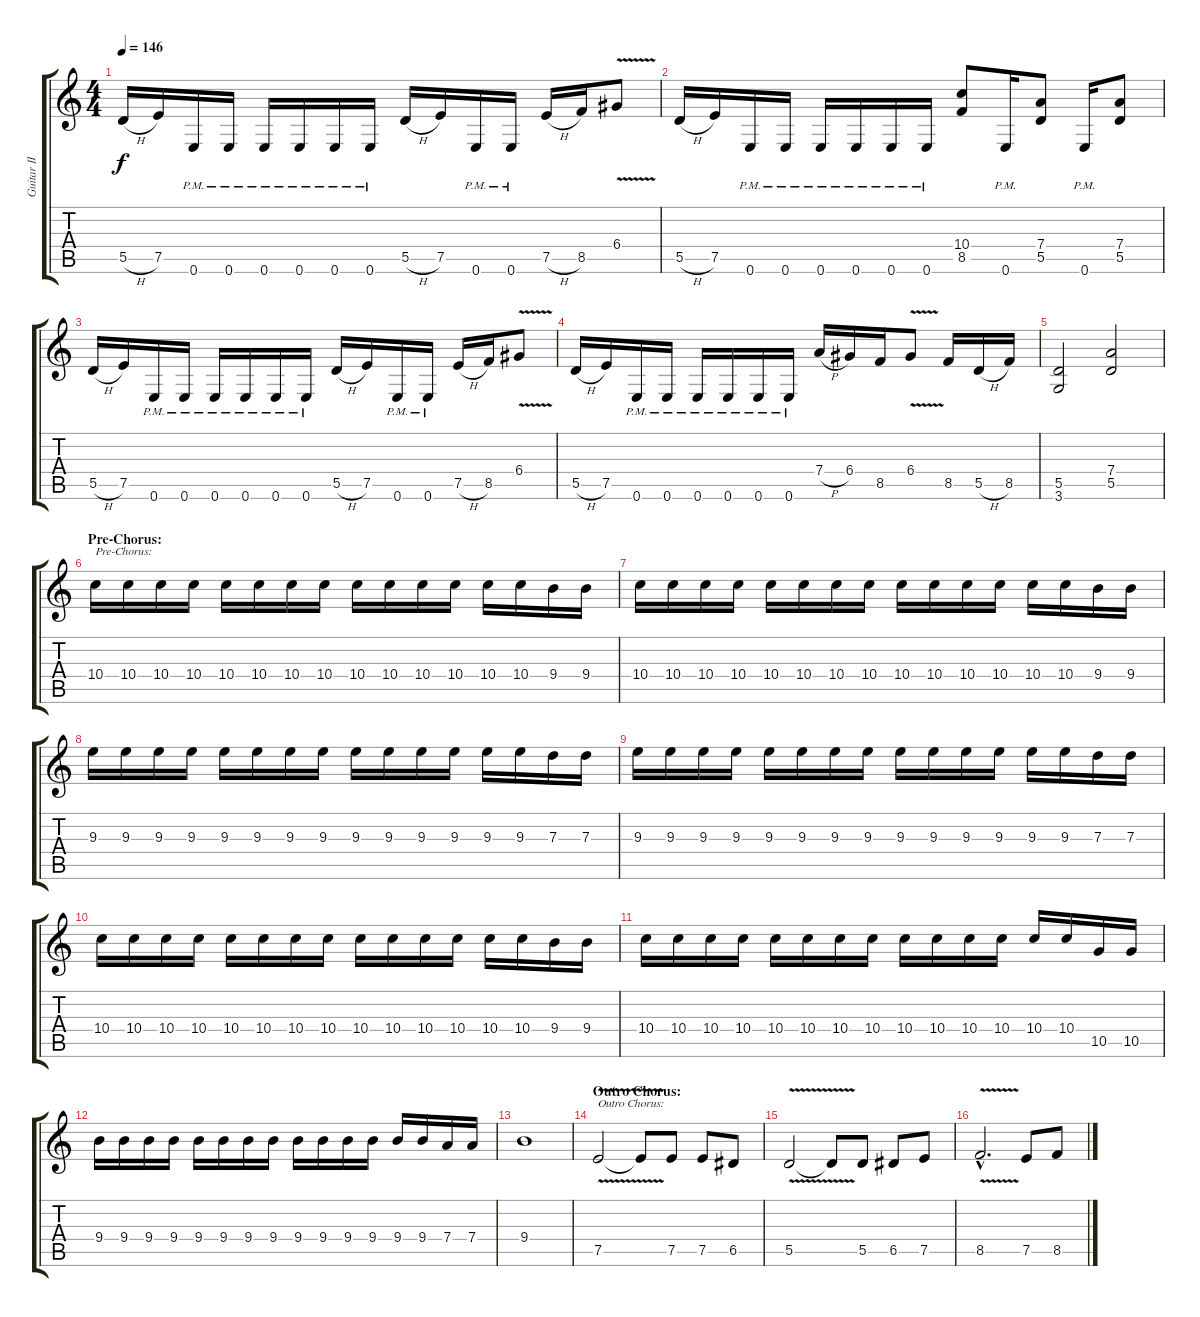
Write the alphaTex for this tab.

\track ("Guitar II" "Guitar II") {instrument distortionguitar}
\staff {score tabs}
\tuning (E4 B3 G3 D3 A2 E2) {hide}
\ts (4 4)
\tempo 146
\clef g2
\ks c
5.5{h}.16{dy f} 7.5.16 0.6{pm}.16 0.6{pm}.16 0.6{pm}.16 0.6{pm}.16 0.6{pm}.16 0.6{pm}.16 5.5{h}.16 7.5.16 0.6{pm}.16 0.6{pm}.16 7.5{h}.16 8.5.16 6.4{v}.8 |
5.5{h}.16 7.5.16 0.6{pm}.16 0.6{pm}.16 0.6{pm}.16 0.6{pm}.16 0.6{pm}.16 0.6{pm}.16 (10.4 8.5).8 0.6{pm}.16 (7.4 5.5).8 0.6{pm}.16 (7.4 5.5).8 |
5.5{h}.16 7.5.16 0.6{pm}.16 0.6{pm}.16 0.6{pm}.16 0.6{pm}.16 0.6{pm}.16 0.6{pm}.16 5.5{h}.16 7.5.16 0.6{pm}.16 0.6{pm}.16 7.5{h}.16 8.5.16 6.4{v}.8 |
5.5{h}.16 7.5.16 0.6{pm}.16 0.6{pm}.16 0.6{pm}.16 0.6{pm}.16 0.6{pm}.16 0.6{pm}.16 7.4{h}.16 6.4.16 8.5.16 6.4{v}.8 8.5.16 5.5{h}.16 8.5.16 |
(5.5 3.6).2 (7.4 5.5).2 |
\section ("" "Pre-Chorus:")
10.4.16{txt "Pre-Chorus:"} 10.4.16 10.4.16 10.4.16 10.4.16 10.4.16 10.4.16 10.4.16 10.4.16 10.4.16 10.4.16 10.4.16 10.4.16 10.4.16 9.4.16 9.4.16 |
10.4.16 10.4.16 10.4.16 10.4.16 10.4.16 10.4.16 10.4.16 10.4.16 10.4.16 10.4.16 10.4.16 10.4.16 10.4.16 10.4.16 9.4.16 9.4.16 |
9.3.16 9.3.16 9.3.16 9.3.16 9.3.16 9.3.16 9.3.16 9.3.16 9.3.16 9.3.16 9.3.16 9.3.16 9.3.16 9.3.16 7.3.16 7.3.16 |
9.3.16 9.3.16 9.3.16 9.3.16 9.3.16 9.3.16 9.3.16 9.3.16 9.3.16 9.3.16 9.3.16 9.3.16 9.3.16 9.3.16 7.3.16 7.3.16 |
10.4.16 10.4.16 10.4.16 10.4.16 10.4.16 10.4.16 10.4.16 10.4.16 10.4.16 10.4.16 10.4.16 10.4.16 10.4.16 10.4.16 9.4.16 9.4.16 |
10.4.16 10.4.16 10.4.16 10.4.16 10.4.16 10.4.16 10.4.16 10.4.16 10.4.16 10.4.16 10.4.16 10.4.16 10.4.16 10.4.16 10.5.16 10.5.16 |
9.4.16 9.4.16 9.4.16 9.4.16 9.4.16 9.4.16 9.4.16 9.4.16 9.4.16 9.4.16 9.4.16 9.4.16 9.4.16 9.4.16 7.4.16 7.4.16 |
9.4.1 |
\section ("" "Outro Chorus:")
7.5{v}.2{txt "Outro Chorus:"} 7.5{t}.8 7.5.8 7.5.8 6.5.8 |
5.5{v}.2 5.5{t}.8 5.5.8 6.5.8 7.5.8 |
8.5{v hac}.2{d} 7.5.8 8.5.8
